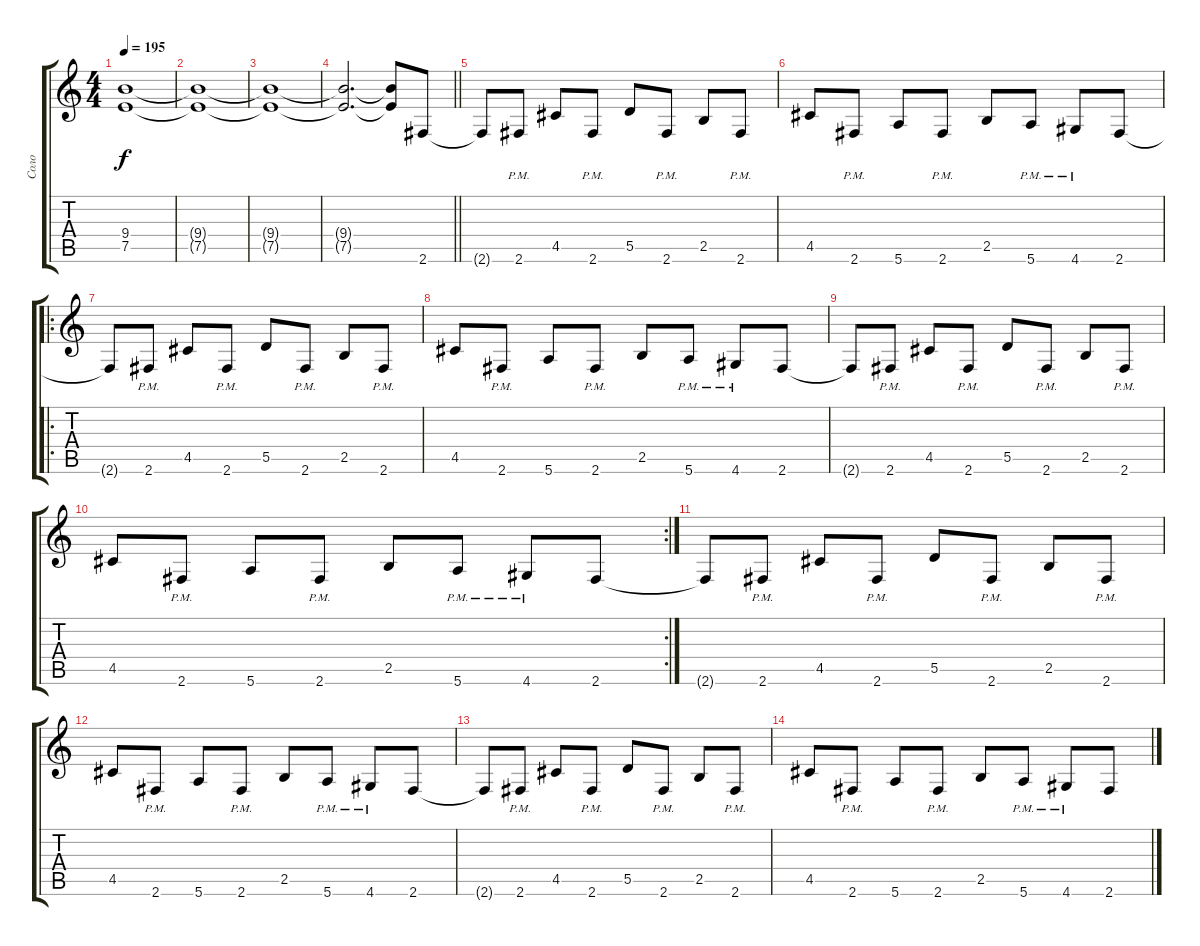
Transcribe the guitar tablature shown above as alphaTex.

\track ("Соло" "Соло") {instrument distortionguitar}
\staff {score tabs}
\tuning (E4 B3 G3 D3 A2 E2) {hide}
\ts (4 4)
\tempo 195
\clef g2
\ks c
(9.4 7.5).1{dy f} |
(9.4{t} 7.5{t}).1 |
(9.4{t} 7.5{t}).1 |
\barLineRight lightlight
(9.4{t} 7.5{t}).2{d} (9.4{t} 7.5{t}).8 2.6.8 |
2.6{t}.8 2.6{pm}.8 4.5.8 2.6{pm}.8 5.5.8 2.6{pm}.8 2.5.8 2.6{pm}.8 |
4.5.8 2.6{pm}.8 5.6.8 2.6{pm}.8 2.5.8 5.6{pm}.8 4.6{pm}.8 2.6.8 |
\ro
2.6{t}.8 2.6{pm}.8 4.5.8 2.6{pm}.8 5.5.8 2.6{pm}.8 2.5.8 2.6{pm}.8 |
4.5.8 2.6{pm}.8 5.6.8 2.6{pm}.8 2.5.8 5.6{pm}.8 4.6{pm}.8 2.6.8 |
2.6{t}.8 2.6{pm}.8 4.5.8 2.6{pm}.8 5.5.8 2.6{pm}.8 2.5.8 2.6{pm}.8 |
\rc 2
4.5.8 2.6{pm}.8 5.6.8 2.6{pm}.8 2.5.8 5.6{pm}.8 4.6{pm}.8 2.6.8 |
2.6{t}.8{volume 0} 2.6{pm}.8 4.5.8 2.6{pm}.8 5.5.8 2.6{pm}.8 2.5.8 2.6{pm}.8 |
4.5.8 2.6{pm}.8 5.6.8 2.6{pm}.8 2.5.8 5.6{pm}.8 4.6{pm}.8 2.6.8 |
2.6{t}.8 2.6{pm}.8 4.5.8 2.6{pm}.8 5.5.8 2.6{pm}.8 2.5.8 2.6{pm}.8 |
4.5.8 2.6{pm}.8 5.6.8 2.6{pm}.8 2.5.8 5.6{pm}.8 4.6{pm}.8 2.6.8
